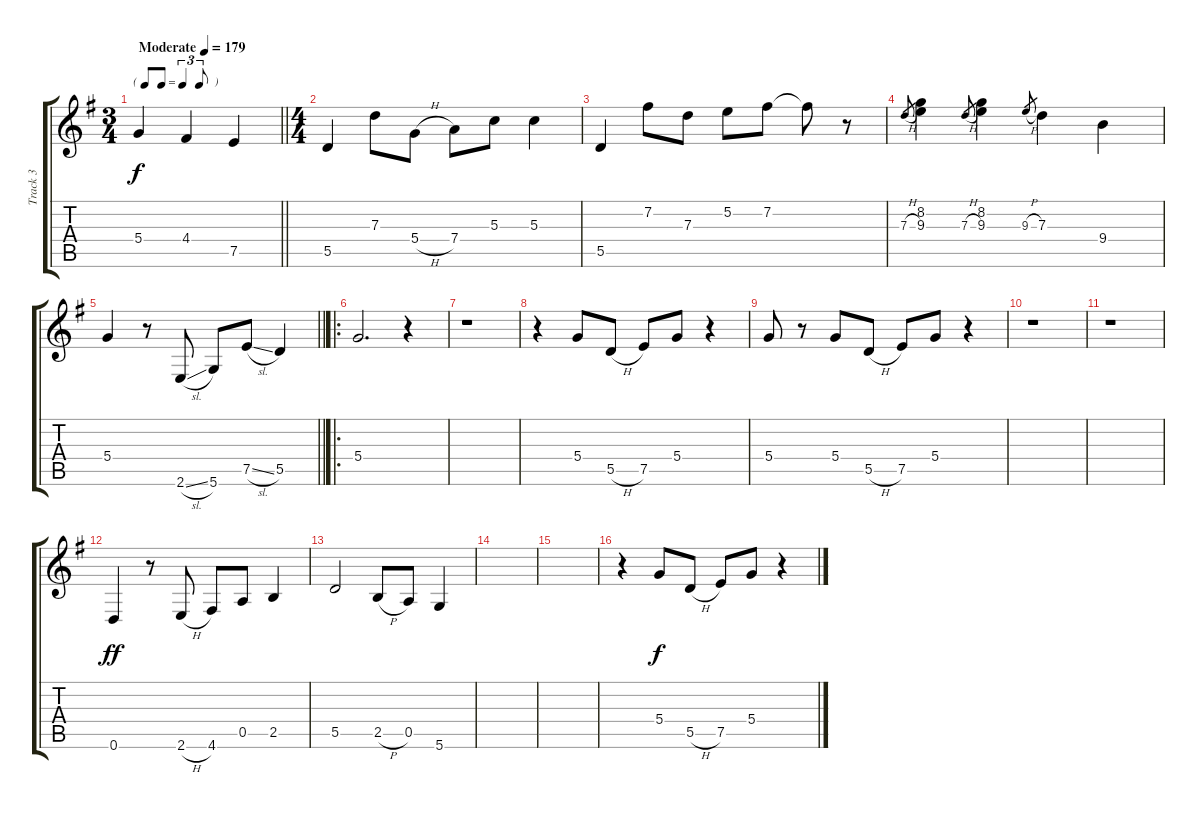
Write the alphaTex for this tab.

\track ("Track 3" "Track 3") {instrument electricguitarjazz}
\staff {score tabs}
\tuning (E4 B3 G3 D3 A2 D2) {hide}
\ts (3 4)
\tf triplet8th
\tempo (179 "Moderate")
\clef g2
\barLineRight lightlight
\ks g
5.4.4{dy f instrument electricguitarjazz} 4.4.4 7.5.4 |
\ts (4 4)
5.5.4 7.3.8 5.4{h}.8 7.4.8 5.3.8 5.3.4 |
5.5.4 7.2.8 7.3.8 5.2.8 7.2.8 7.2{t}.8 r.8 |
7.3{h}.8{gr} (8.2 9.3).4 7.3{h}.8{gr} (8.2 9.3).4 9.3{h}.8{gr} 7.3.4 9.4.4 |
\barLineRight lightlight
5.4.4 r.8 2.6{sl}.8 5.6.8 7.5{sl}.8 5.5.4 |
\ro
5.4.2{d} r.4 |
r.1 |
r.4 5.4.8 5.5{h}.8 7.5.8 5.4.8 r.4 |
5.4.8 r.8 5.4.8 5.5{h}.8 7.5.8 5.4.8 r.4 |
r.1 |
r.1 |
0.6.4{dy ff} r.8 2.6{h}.8 4.6.8 0.5.8 2.5.4 |
5.5.2 2.5{h}.8 0.5.8 5.6.4 |
|
|
r.4 5.4.8{dy f} 5.5{h}.8 7.5.8 5.4.8 r.4
